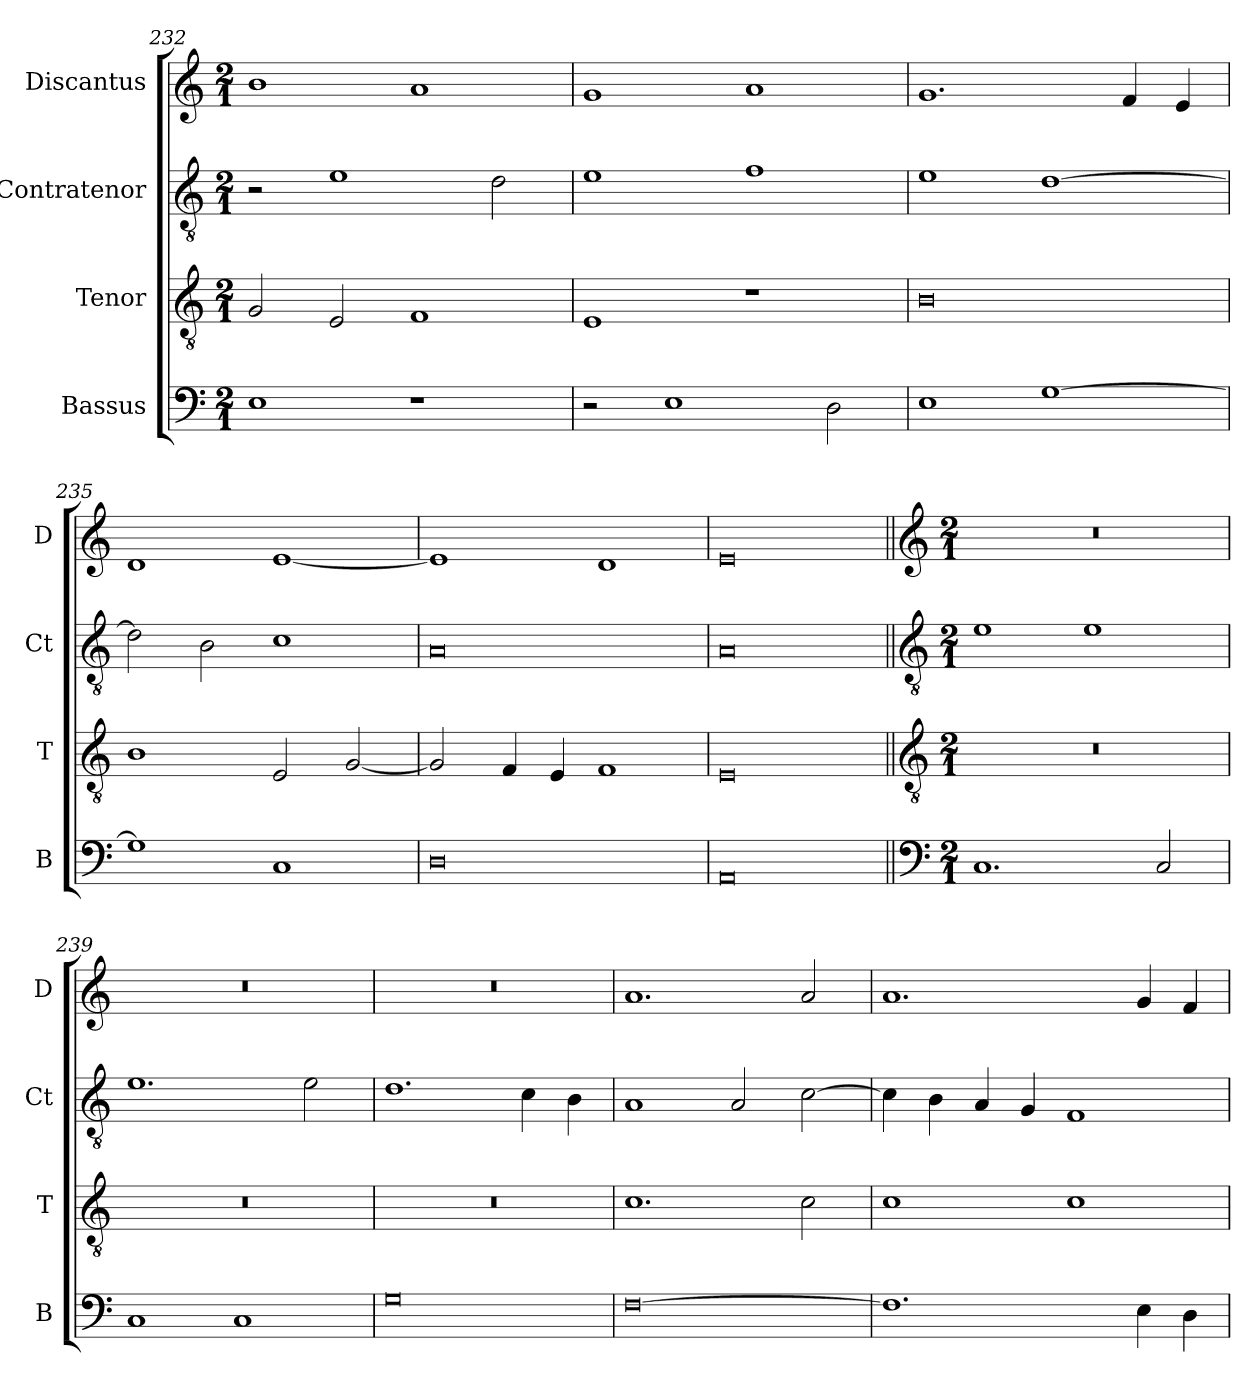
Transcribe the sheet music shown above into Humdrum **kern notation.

**kern	**kern	**kern	**kern
*part4	*part3	*part2	*part1
*staff4	*staff3	*staff2	*staff1
*I"Bassus	*I"Tenor	*I"Contratenor	*I"Discantus
*I'B	*I'T	*I'Ct	*I'D
*clefF4	*clefGv2	*clefGv2	*clefG2
*k[]	*k[]	*k[]	*k[]
*M2/1	*M2/1	*M2/1	*M2/1
=232	=232	=232	=232
1E	2G/	2r	1b
.	2E/	1e	.
1r	1F	.	1a
.	.	2d\	.
=233	=233	=233	=233
2r	1E	1e	1g
1E	.	.	.
.	1r	1f	1a
2D\	.	.	.
=234	=234	=234	=234
1E	0B	1e	1.g
[1G	.	[1d	.
.	.	.	4f/
.	.	.	4e/
=235	=235	=235	=235
1G]	1B	2d\]	1d
.	.	2B\	.
1C	2E/	1c	[1e
.	[2G/	.	.
=236	=236	=236	=236
0D	2G/]	0A	1e]
.	4F/	.	.
.	4E/	.	.
.	1F	.	1d
=237	=237	=237	=237
0AA	0E	0A	0e
!!LO:LB:g=z
=238||	=238||	=238||	=238||
*clefF4	*clefGv2	*clefGv2	*clefG2
*k[]	*k[]	*k[]	*k[]
*M2/1	*M2/1	*M2/1	*M2/1
1.C	0r	1e	0r
.	.	1e	.
2C/	.	.	.
=239	=239	=239	=239
1C	0r	1.e	0r
1C	.	.	.
.	.	2e\	.
=240	=240	=240	=240
0G	0r	1.d	0r
.	.	4c\	.
.	.	4B\	.
=241	=241	=241	=241
[0F	1.c	1A	1.a
.	.	2A/	.
.	2c\	[2c\	2a/
=242	=242	=242	=242
1.F]	1c	4c\]	1.a
.	.	4B\	.
.	.	4A/	.
.	.	4G/	.
.	1c	1F	.
4E\	.	.	4g/
4D\	.	.	4f/
=	=	=	=
*-	*-	*-	*-
